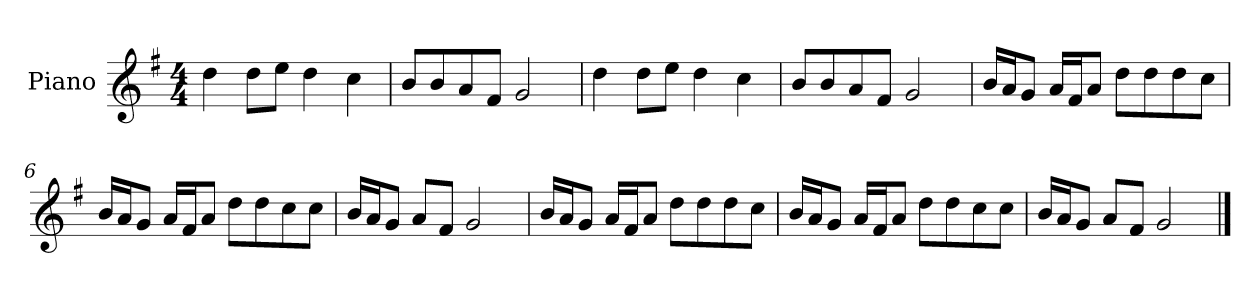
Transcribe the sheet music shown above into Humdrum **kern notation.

**kern
*part1
*staff1
*I"Piano
*I'P-no
*clefG2
*k[f#]
*M4/4
*MM90
=1
4dd\
8dd\L
8ee\J
4dd\
4cc\
=2
8b/L
8b/
8a/
8f#/J
2g/
=3
4dd\
8dd\L
8ee\J
4dd\
4cc\
=4
8b/L
8b/
8a/
8f#/J
2g/
=5
16b/LL
16a/J
8g/J
16a/LL
16f#/J
8a/J
8dd\L
8dd\
8dd\
8cc\J
!!LO:LB:g=z
=6
16b/LL
16a/J
8g/J
16a/LL
16f#/J
8a/J
8dd\L
8dd\
8cc\
8cc\J
=7
16b/LL
16a/J
8g/J
8a/L
8f#/J
2g/
=8
16b/LL
16a/J
8g/J
16a/LL
16f#/J
8a/J
8dd\L
8dd\
8dd\
8cc\J
=9
16b/LL
16a/J
8g/J
16a/LL
16f#/J
8a/J
8dd\L
8dd\
8cc\
8cc\J
=10
16b/LL
16a/J
8g/J
8a/L
8f#/J
2g/
==
*-
